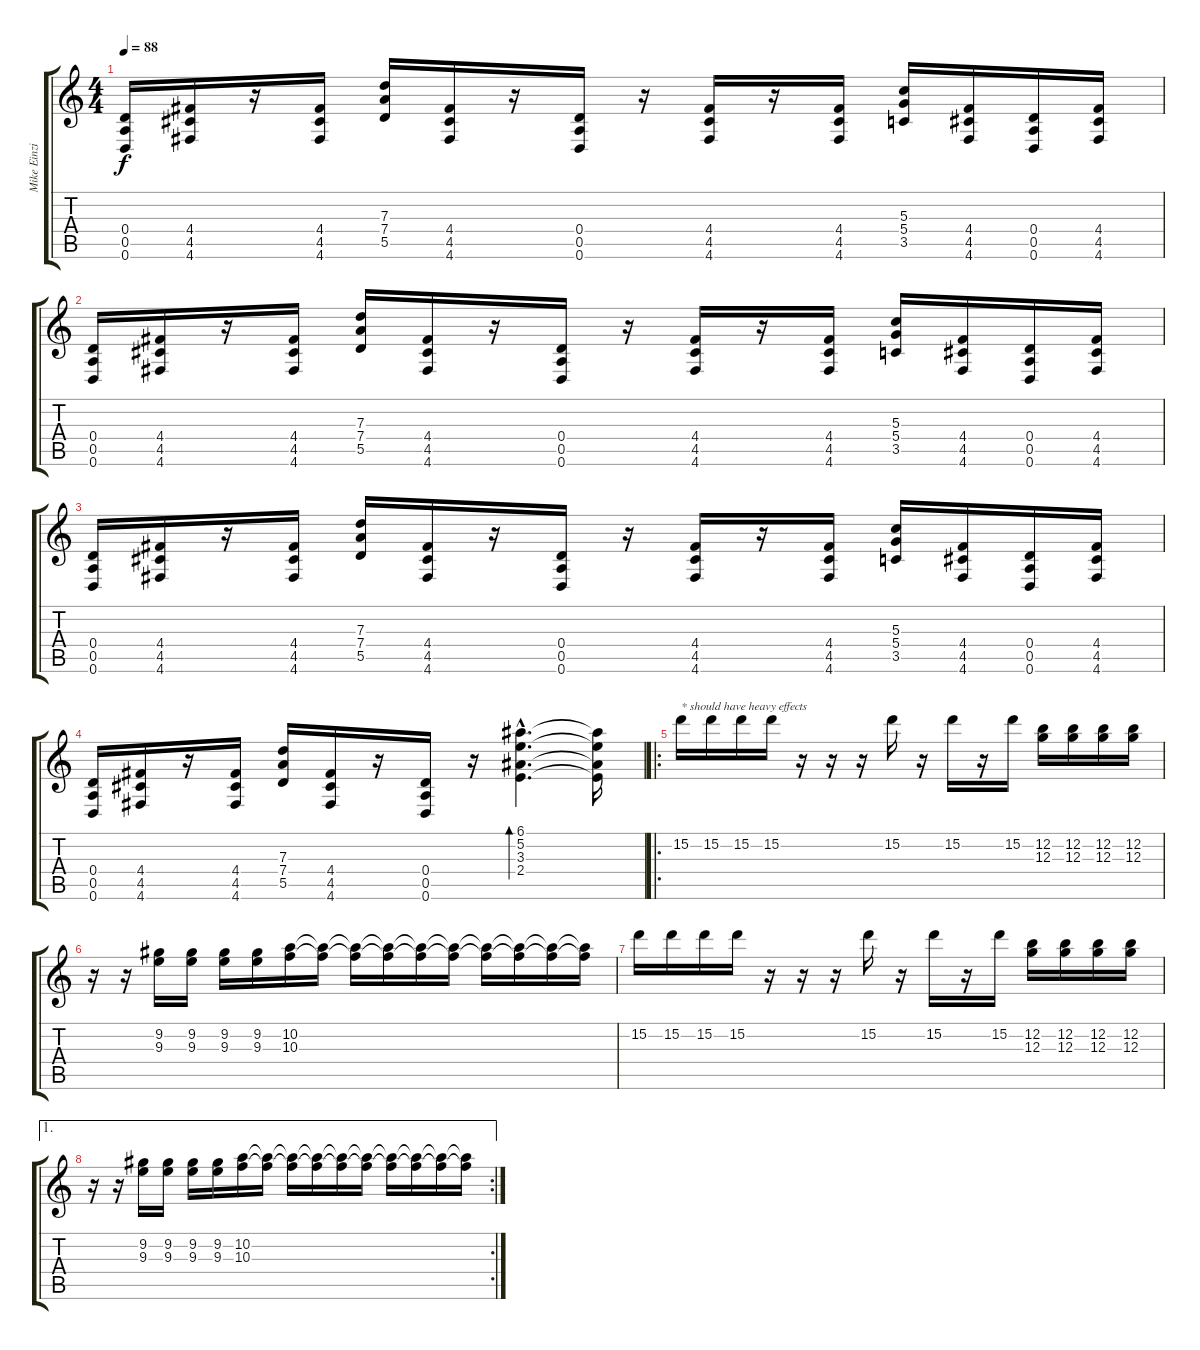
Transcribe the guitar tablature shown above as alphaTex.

\track ("Mike Einzinger" "Mike Einzi") {instrument overdrivenguitar}
\staff {score tabs}
\tuning (E4 B3 G3 D3 A2 D2) {hide}
\ts (4 4)
\tempo 88
\clef g2
\ks c
(0.4 0.5 0.6).16{dy f} (4.4 4.5 4.6).16 r.16 (4.4 4.5 4.6).16 (7.3 7.4 5.5).16 (4.4 4.5 4.6).16 r.16 (0.4 0.5 0.6).16 r.16 (4.4 4.5 4.6).16 r.16 (4.4 4.5 4.6).16 (5.3 5.4 3.5).16 (4.4 4.5 4.6).16 (0.4 0.5 0.6).16 (4.4 4.5 4.6).16 |
(0.4 0.5 0.6).16 (4.4 4.5 4.6).16 r.16 (4.4 4.5 4.6).16 (7.3 7.4 5.5).16 (4.4 4.5 4.6).16 r.16 (0.4 0.5 0.6).16 r.16 (4.4 4.5 4.6).16 r.16 (4.4 4.5 4.6).16 (5.3 5.4 3.5).16 (4.4 4.5 4.6).16 (0.4 0.5 0.6).16 (4.4 4.5 4.6).16 |
(0.4 0.5 0.6).16 (4.4 4.5 4.6).16 r.16 (4.4 4.5 4.6).16 (7.3 7.4 5.5).16 (4.4 4.5 4.6).16 r.16 (0.4 0.5 0.6).16 r.16 (4.4 4.5 4.6).16 r.16 (4.4 4.5 4.6).16 (5.3 5.4 3.5).16 (4.4 4.5 4.6).16 (0.4 0.5 0.6).16 (4.4 4.5 4.6).16 |
(0.4 0.5 0.6).16 (4.4 4.5 4.6).16 r.16 (4.4 4.5 4.6).16 (7.3 7.4 5.5).16 (4.4 4.5 4.6).16 r.16 (0.4 0.5 0.6).16 r.16 (6.1{hac} 5.2{hac} 3.3{hac} 2.4{hac}).4{d bd 240 instrument acousticguitarsteel} (6.1{t} 5.2{t} 3.3{t} 2.4{t}).16 |
\ro
15.2.16{txt "* should have heavy effects" instrument tremolostrings} 15.2.16 15.2.16 15.2.16 r.16 r.16 r.16 15.2.16 r.16 15.2.16 r.16 15.2.16 (12.2 12.3).16 (12.2 12.3).16 (12.2 12.3).16 (12.2 12.3).16 |
r.16 r.16 (9.2 9.3).16 (9.2 9.3).16 (9.2 9.3).16 (9.2 9.3).16 (10.2 10.3).16 (10.2{t} 10.3{t}).16 (10.2{t} 10.3{t}).16 (10.2{t} 10.3{t}).16 (10.2{t} 10.3{t}).16 (10.2{t} 10.3{t}).16 (10.2{t} 10.3{t}).16 (10.2{t} 10.3{t}).16 (10.2{t} 10.3{t}).16 (10.2{t} 10.3{t}).16 |
15.2.16 15.2.16 15.2.16 15.2.16 r.16 r.16 r.16 15.2.16 r.16 15.2.16 r.16 15.2.16 (12.2 12.3).16 (12.2 12.3).16 (12.2 12.3).16 (12.2 12.3).16 |
\ae 1
\rc 2
r.16 r.16 (9.2 9.3).16 (9.2 9.3).16 (9.2 9.3).16 (9.2 9.3).16 (10.2 10.3).16 (10.2{t} 10.3{t}).16 (10.2{t} 10.3{t}).16 (10.2{t} 10.3{t}).16 (10.2{t} 10.3{t}).16 (10.2{t} 10.3{t}).16 (10.2{t} 10.3{t}).16 (10.2{t} 10.3{t}).16 (10.2{t} 10.3{t}).16 (10.2{t} 10.3{t}).16
